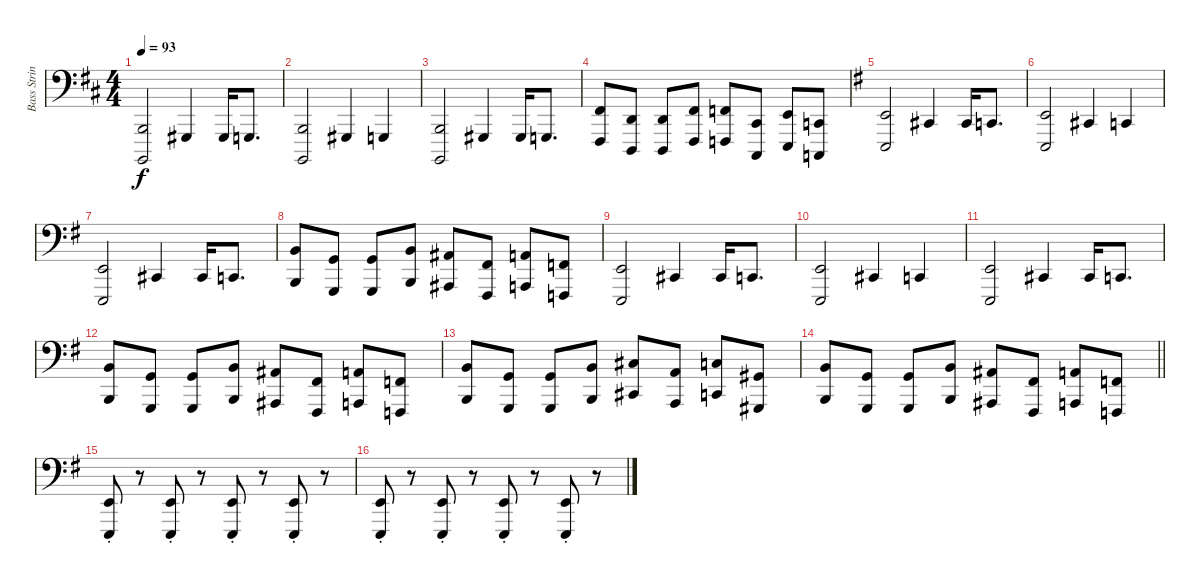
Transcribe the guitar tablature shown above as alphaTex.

\track ("Bass Strings - Arjen Lucassen" "Bass Strin") {instrument stringensemble1}
\staff {score}
\tuning (C3 G2 D2 A1 E1 B0) {hide}
\ts (4 4)
\tempo 93
\clef f4
\ks bminor
(2.4 0.6).2{dy f} 4.5.4 4.5.16 3.5.8{d} |
(2.4 0.6).2 4.5.4 3.5.4 |
(2.4 0.6).2 4.5.4 4.5.16 3.5.8{d} |
(4.3 2.5).8 (0.3 3.6).8 (0.3 3.6).8 (4.3 2.5).8 (3.3 1.5).8 (4.4 2.6).8 (2.3 0.5).8 (3.4 1.6).8 |
\ks eminor
(2.3 0.5).2 4.4.4 4.4.16 3.4.8{d} |
(2.3 0.5).2 4.4.4 3.4.4 |
(2.3 0.5).2 4.4.4 4.4.16 3.4.8{d} |
(4.2 2.4).8 (0.2 3.5).8 (0.2 3.5).8 (4.2 2.4).8 (3.2 1.4).8 (4.3 2.5).8 (2.2 0.4).8 (3.3 1.5).8 |
(2.3 0.5).2 4.4.4 4.4.16 3.4.8{d} |
(2.3 0.5).2 4.4.4 3.4.4 |
(2.3 0.5).2 4.4.4 4.4.16 3.4.8{d} |
(4.2 2.4).8 (0.2 3.5).8 (0.2 3.5).8 (4.2 2.4).8 (3.2 1.4).8 (4.3 2.5).8 (2.2 0.4).8 (3.3 1.5).8 |
(4.2 2.4).8 (0.2 3.5).8 (0.2 3.5).8 (4.2 2.4).8 (1.1 4.4).8 (2.2 0.4).8 (0.1 3.4).8 (1.2 4.5).8 |
\barLineRight lightlight
(4.2 2.4).8 (0.2 3.5).8 (0.2 3.5).8 (4.2 2.4).8 (3.2 1.4).8 (4.3 2.5).8 (2.2 0.4).8 (3.3 1.5).8 |
(2.3{st} 0.5{st}).8 r.8 (2.3{st} 0.5{st}).8 r.8 (2.3{st} 0.5{st}).8 r.8 (2.3{st} 0.5{st}).8 r.8 |
(2.3{st} 0.5{st}).8 r.8 (2.3{st} 0.5{st}).8 r.8 (2.3{st} 0.5{st}).8 r.8 (2.3{st} 0.5{st}).8 r.8
